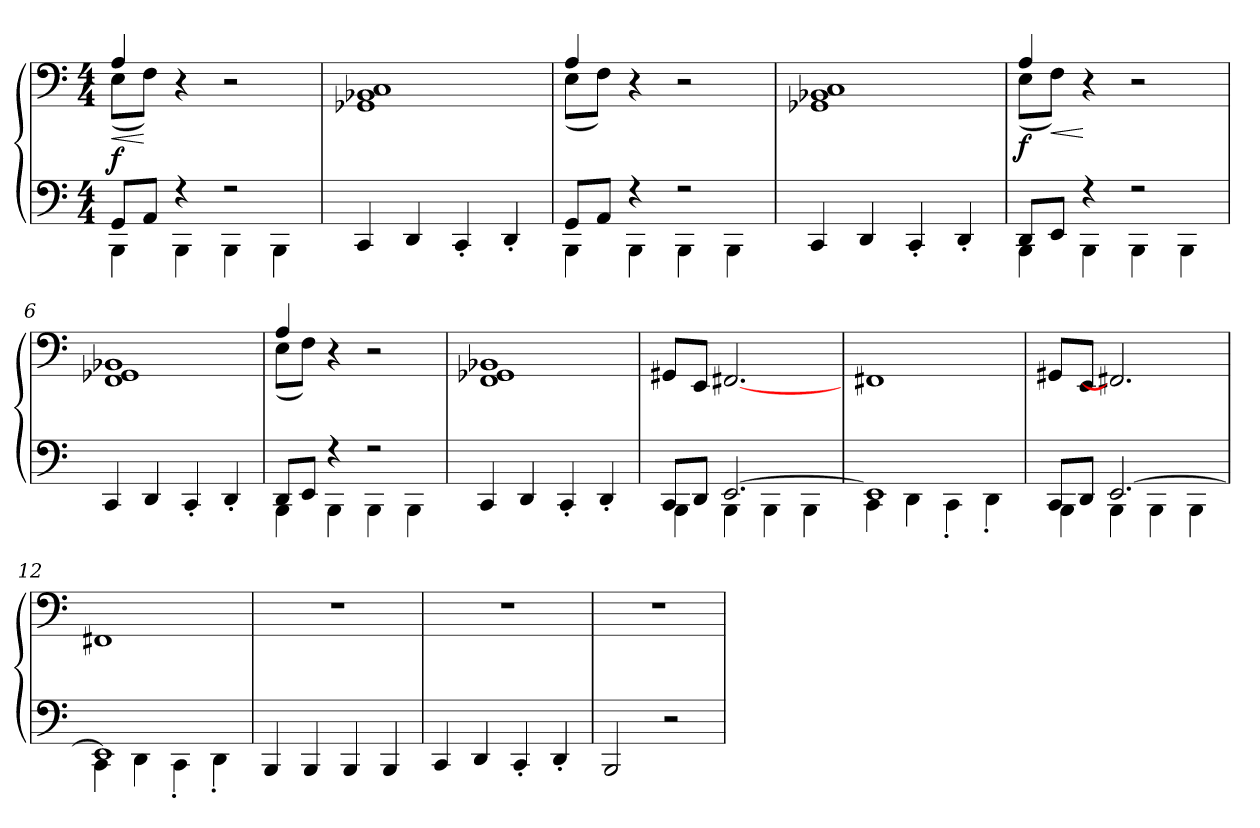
**kern	**kern	**dynam
*part1	*part1	*part1
*staff2	*staff1	*staff1/2
*clefF4	*clefF4	*
*k[]	*k[]	*
*C:	*C:	*
*M4/4	*M4/4	*
=1	=1	=1
*^	*^	*
!	!	!	!	!LO:HP:b
8GGi/L	4BBBi\	4Ai/	(8Ei\L	< f
8AAi/J	.	.	8Fi\J)	[
4r	4BBBi\	4r	2.ryy	.
2r	4BBBi\	2r	.	.
.	4BBBi\	.	.	.
*v	*v	*	*	*
*	*v	*v	*
=2	=2	=2
4CCi/	1GG-Xi 1BB-Xi 1Ci	.
4DDi/	.	.
4CC'i/	.	.
4DD'i/	.	.
=3	=3	=3
*^	*^	*
8GGi/L	4BBBi\	4Ai/	(8Ei\L	.
8AAi/J	.	.	8Fi\J)	.
4r	4BBBi\	4r	4ryy	.
2r	4BBBi\	2r	2ryy	.
.	4BBBi\	.	.	.
*v	*v	*	*	*
*	*v	*v	*
=4	=4	=4
4CCi/	1GG-Xi 1BB-Xi 1Ci	.
4DDi/	.	.
4CC'i/	.	.
4DD'i/	.	.
=5	=5	=5
*^	*^	*
8DDi/L	4BBBi\	4Ai/	(8Ei\L	f
!	!	!	!	!LO:HP:b
8EEi/J	.	.	8Fi\J)	<
4r	4BBBi\	4r	4ryy	[
2r	4BBBi\	2r	2ryy	.
.	4BBBi\	.	.	.
*v	*v	*	*	*
*	*v	*v	*
!!LO:LB:g=z
=6	=6	=6
4CCi/	1FFi 1GG-Xi 1BB-Xi	.
4DDi/	.	.
4CC'i/	.	.
4DD'i/	.	.
=7	=7	=7
*^	*^	*
8DDi/L	4BBBi\	4Ai/	(8Ei\L	.
8EEi/J	.	.	8Fi\J)	.
4r	4BBBi\	4r	4ryy	.
2r	4BBBi\	2r	2ryy	.
.	4BBBi\	.	.	.
*v	*v	*	*	*
*	*v	*v	*
=8	=8	=8
4CCi/	1FFi 1GG-Xi 1BB-Xi	.
4DDi/	.	.
4CC'i/	.	.
4DD'i/	.	.
=9	=9	=9
*^	*	*
8CCi/L	4BBBi\	8GG#Xi/L	.
8DDi/J	.	8EEi/J	.
[2.EEi/	4BBBi\	[2.FF#Xi/	.
.	4BBBi\	.	.
.	4BBBi\	.	.
=10	=10	=10	=10
1EEi]	4CCi\	1FF#Xi	.
.	4DDi\	.	.
.	4CC'i\	.	.
.	4DD'i\	.	.
!!LO:LB:g=z
=11	=11	=11	=11
8CCi/L	4BBBi\	8GG#Xi/L	.
8DDi/J	.	8EEi/J	.
[2.EEi/	4BBBi\	2.FF#Xi/]	.
.	4BBBi\	.	.
.	4BBBi\	.	.
=12	=12	=12	=12
1EEi]	4CCi\	1FF#Xi	.
.	4DDi\	.	.
.	4CC'i\	.	.
.	4DD'i\	.	.
*v	*v	*	*
=13	=13	=13
4BBBi/	1r	.
4BBBi/	.	.
4BBBi/	.	.
4BBBi/	.	.
=14	=14	=14
4CCi/	1r	.
4DDi/	.	.
4CC'i/	.	.
4DD'i/	.	.
=15	=15	=15
2BBBi/	1r	.
2r	.	.
=	=	=
*-	*-	*-
